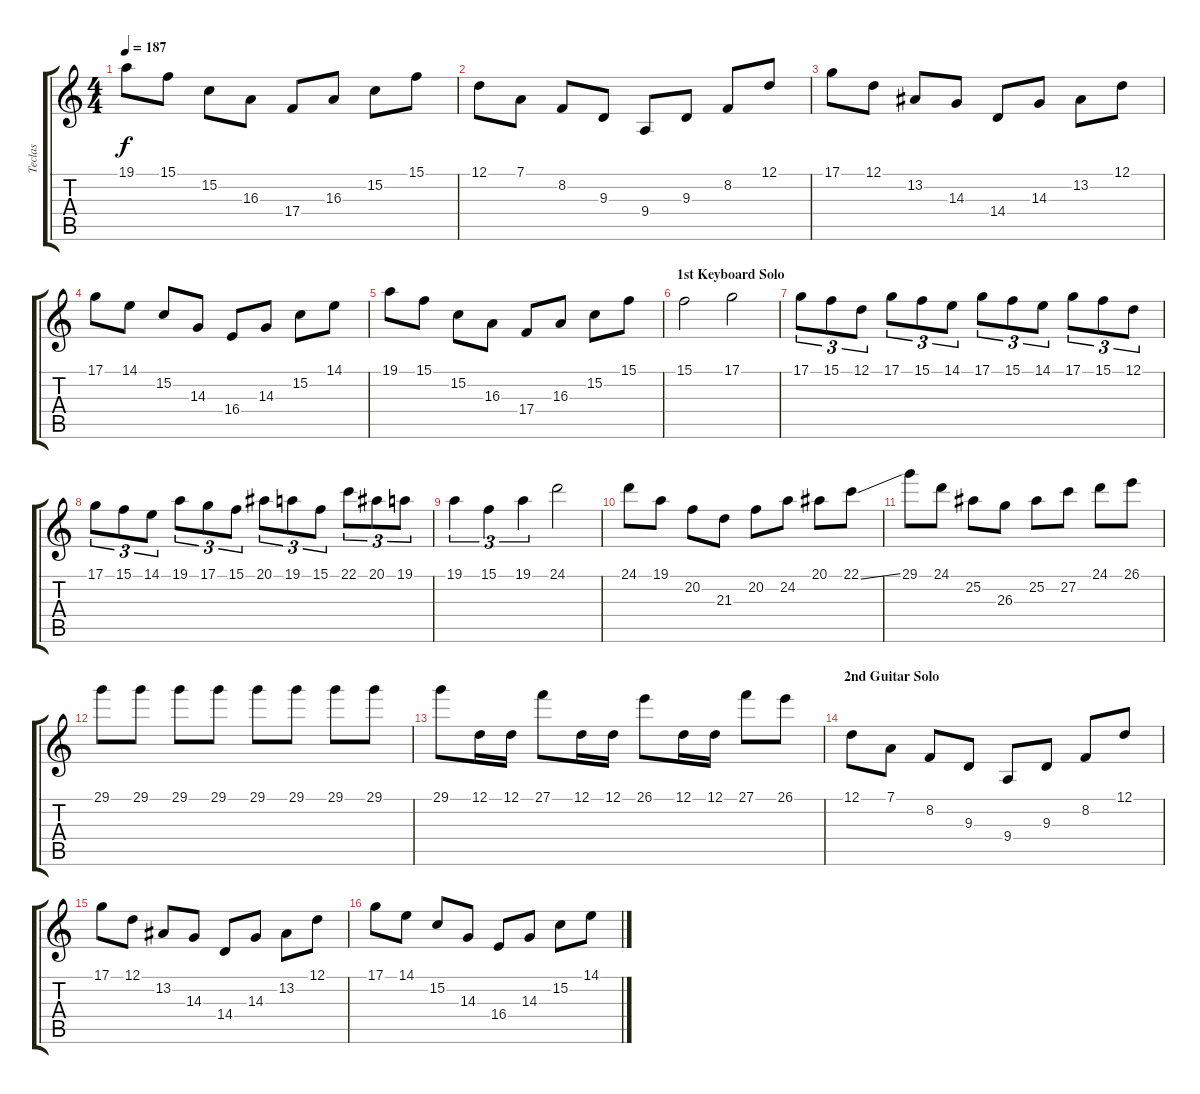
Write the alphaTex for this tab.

\track ("Teclas" "Teclas") {instrument stringensemble1}
\staff {score tabs}
\tuning (D4 A3 F3 C3 G2 D2) {hide}
\ts (4 4)
\tempo 187
\clef g2
\ks c
19.1.8{dy f} 15.1.8 15.2.8 16.3.8 17.4.8 16.3.8 15.2.8 15.1.8 |
12.1.8{volume 16 instrument fx4atmosphere} 7.1.8 8.2.8 9.3.8 9.4.8 9.3.8 8.2.8 12.1.8 |
17.1.8 12.1.8 13.2.8 14.3.8 14.4.8 14.3.8 13.2.8 12.1.8 |
17.1.8 14.1.8 15.2.8 14.3.8 16.4.8 14.3.8 15.2.8 14.1.8 |
19.1.8 15.1.8 15.2.8 16.3.8 17.4.8 16.3.8 15.2.8 15.1.8 |
\section ("" "1st Keyboard Solo")
15.1.2{volume 16 instrument lead1square} 17.1.2 |
17.1.8{tu (3 2)} 15.1.8{tu (3 2)} 12.1.8{tu (3 2)} 17.1.8{tu (3 2)} 15.1.8{tu (3 2)} 14.1.8{tu (3 2)} 17.1.8{tu (3 2)} 15.1.8{tu (3 2)} 14.1.8{tu (3 2)} 17.1.8{tu (3 2)} 15.1.8{tu (3 2)} 12.1.8{tu (3 2)} |
17.1.8{tu (3 2)} 15.1.8{tu (3 2)} 14.1.8{tu (3 2)} 19.1.8{tu (3 2)} 17.1.8{tu (3 2)} 15.1.8{tu (3 2)} 20.1.8{tu (3 2)} 19.1.8{tu (3 2)} 15.1.8{tu (3 2)} 22.1.8{tu (3 2)} 20.1.8{tu (3 2)} 19.1.8{tu (3 2)} |
19.1.4{tu (3 2)} 15.1.4{tu (3 2)} 19.1.4{tu (3 2)} 24.1.2 |
24.1.8 19.1.8 20.2.8 21.3.8 20.2.8 24.2.8 20.1.8 22.1{ss}.8 |
29.1.8 24.1.8 25.2.8 26.3.8 25.2.8 27.2.8 24.1.8 26.1.8 |
29.1.8 29.1.8 29.1.8 29.1.8 29.1.8 29.1.8 29.1.8 29.1.8 |
29.1.8 12.1.16 12.1.16 27.1.8 12.1.16 12.1.16 26.1.8 12.1.16 12.1.16 27.1.8 26.1.8 |
\section ("" "2nd Guitar Solo")
12.1.8{volume 16 instrument fx4atmosphere} 7.1.8 8.2.8 9.3.8 9.4.8 9.3.8 8.2.8 12.1.8 |
17.1.8 12.1.8 13.2.8 14.3.8 14.4.8 14.3.8 13.2.8 12.1.8 |
17.1.8 14.1.8 15.2.8 14.3.8 16.4.8 14.3.8 15.2.8 14.1.8
